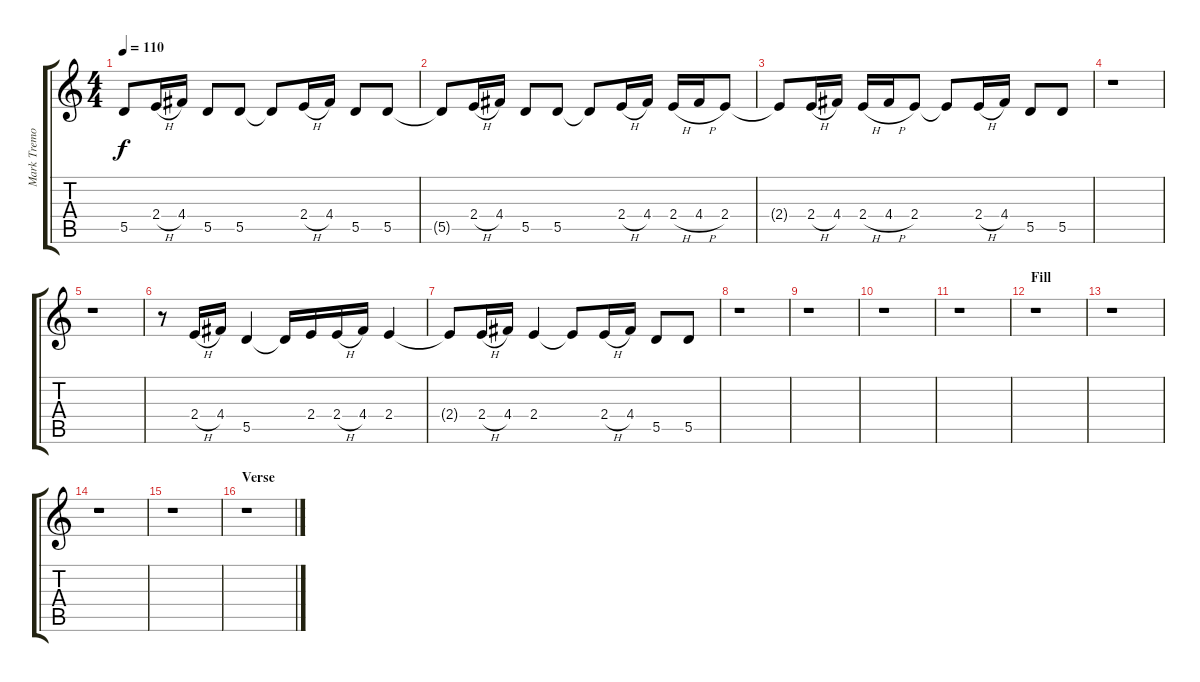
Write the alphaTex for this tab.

\track ("Mark Tremonti (dist.)" "Mark Tremo") {instrument distortionguitar}
\staff {score tabs}
\tuning (E4 B3 G3 D3 A2 D2) {hide}
\ts (4 4)
\tempo 110
\clef g2
\ks c
5.5{t}.8{dy f} 2.4{h}.16 4.4.16 5.5.8 5.5.8 5.5{t}.8 2.4{h}.16 4.4.16 5.5.8 5.5.8 |
5.5{t}.8 2.4{h}.16 4.4.16 5.5.8 5.5.8 5.5{t}.8 2.4{h}.16 4.4.16 2.4{h}.16 4.4{h}.16 2.4.8 |
2.4{t}.8 2.4{h}.16 4.4.16 2.4{h}.16 4.4{h}.16 2.4.8 2.4{t}.8 2.4{h}.16 4.4.16 5.5.8 5.5.8 |
r.1 |
r.1 |
r.8 2.4{h}.16 4.4.16 5.5.4 5.5{t}.16 2.4.16 2.4{h}.16 4.4.16 2.4.4 |
2.4{t}.8 2.4{h}.16 4.4.16 2.4.4 2.4{t}.8 2.4{h}.16 4.4.16 5.5.8 5.5.8 |
r.1 |
r.1 |
r.1 |
r.1 |
\section ("" "Fill")
r.1 |
r.1 |
r.1 |
r.1 |
\section ("" "Verse")
r.1
